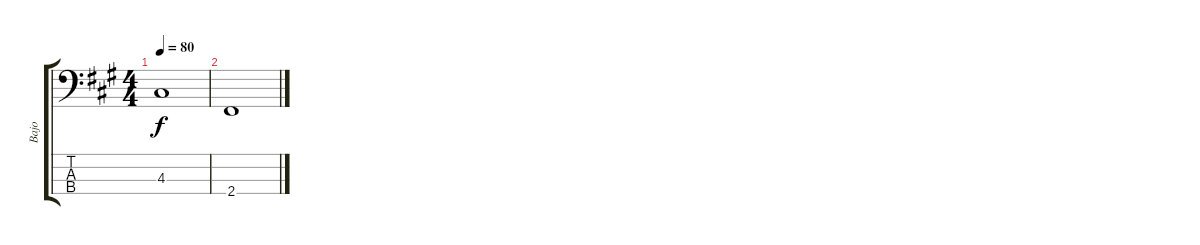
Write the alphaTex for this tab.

\track ("Bajo" "Bajo") {instrument electricbassfinger}
\staff {score tabs}
\tuning (G2 D2 A1 E1) {hide}
\ts (4 4)
\tempo 80
\clef f4
\ks f#minor
4.3.1{dy f} |
2.4.1
